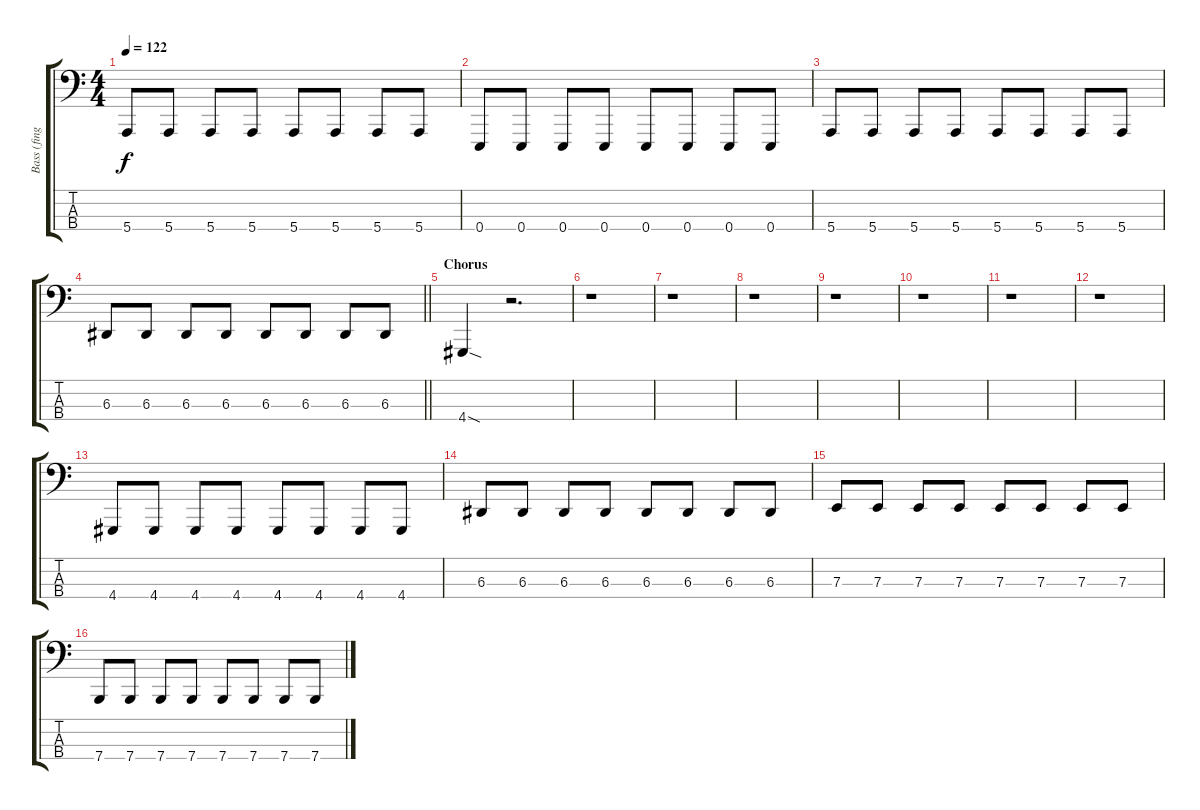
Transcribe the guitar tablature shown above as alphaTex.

\track ("Bass (finger)" "Bass (fing") {instrument lead2sawtooth}
\staff {score tabs}
\tuning (G2 D2 A1 E1) {hide}
\ts (4 4)
\tempo 122
\clef f4
\ks c
5.4.8{dy f} 5.4.8 5.4.8 5.4.8 5.4.8 5.4.8 5.4.8 5.4.8 |
0.4.8 0.4.8 0.4.8 0.4.8 0.4.8 0.4.8 0.4.8 0.4.8 |
5.4.8 5.4.8 5.4.8 5.4.8 5.4.8 5.4.8 5.4.8 5.4.8 |
\barLineRight lightlight
6.3.8 6.3.8 6.3.8 6.3.8 6.3.8 6.3.8 6.3.8 6.3.8 |
\section ("" "Chorus")
4.4{sod}.4 r.2{d} |
r.1 |
r.1 |
r.1 |
r.1 |
r.1 |
r.1 |
r.1 |
4.4.8 4.4.8 4.4.8 4.4.8 4.4.8 4.4.8 4.4.8 4.4.8 |
6.3.8 6.3.8 6.3.8 6.3.8 6.3.8 6.3.8 6.3.8 6.3.8 |
7.3.8 7.3.8 7.3.8 7.3.8 7.3.8 7.3.8 7.3.8 7.3.8 |
7.4.8 7.4.8 7.4.8 7.4.8 7.4.8 7.4.8 7.4.8 7.4.8
